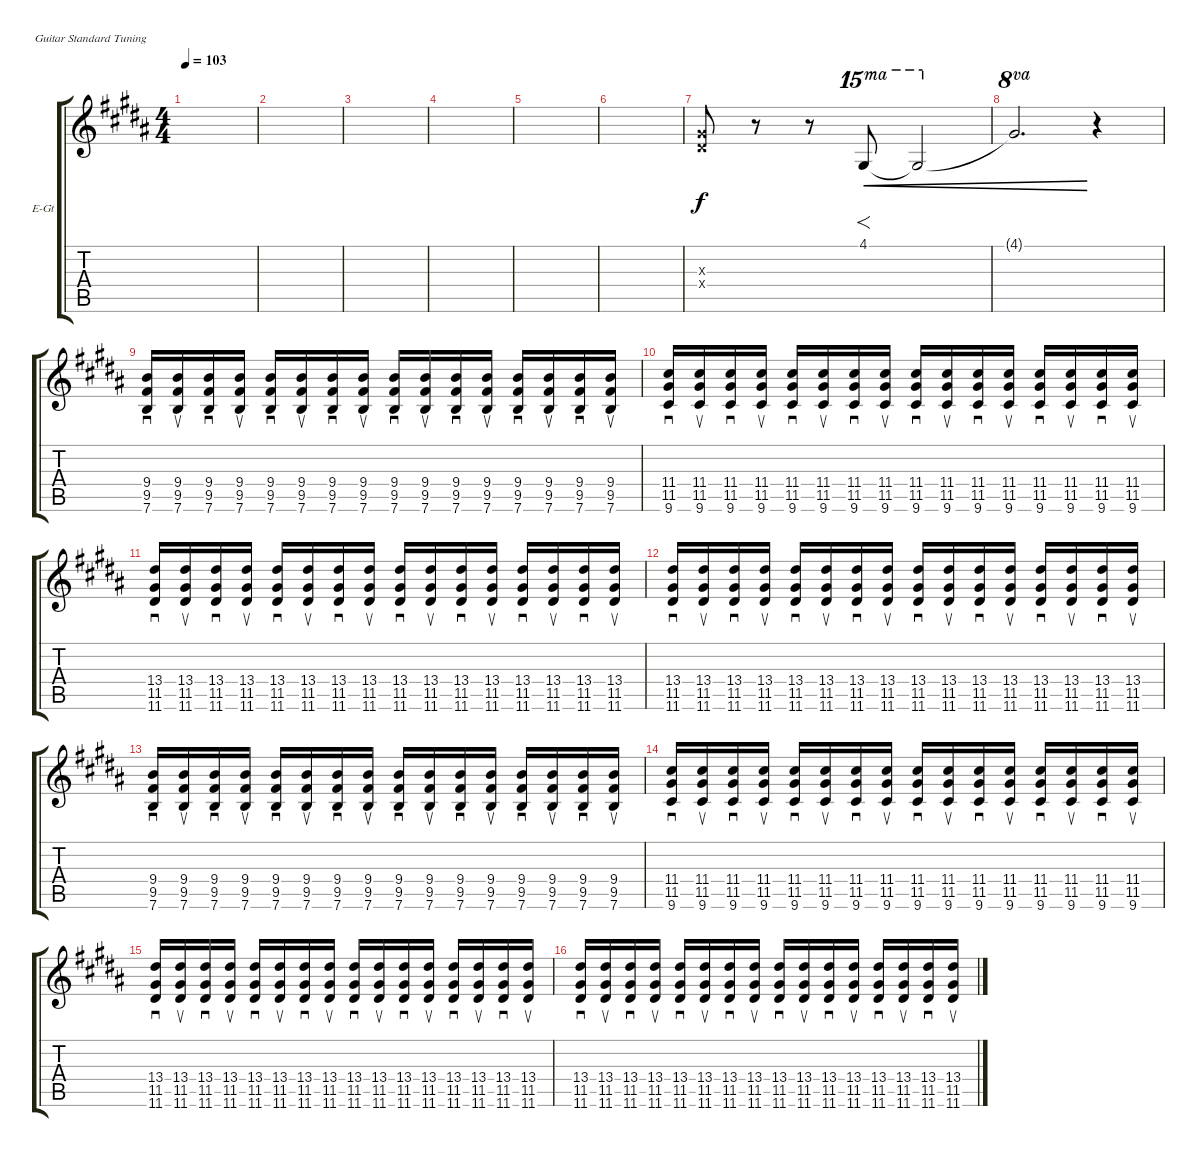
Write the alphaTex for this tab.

\defaultSystemsLayout 4
\bracketExtendMode groupsimilarinstruments
\firstSystemTrackNameOrientation horizontal
\otherSystemsTrackNameOrientation horizontal
\track ("Distortion 1" "E-Gt") {instrument distortionguitar}
\staff {score tabs}
\tuning (E4 B3 G3 D3 A2 E2)
\ts (4 4)
\tempo 103
\clef g2
\scale
0.333333
\ks b
|
\scale
0.333333 |
\scale
0.333333 |
\scale
0.333333 |
\scale
0.333333 |
\scale
0.333333 |
\scale
0.333333 (1.3{x} 1.4{x}).8 r.8 r.8 4.1.8{f ot 15ma cre} 4.1{t}.2{ot 15ma cre} |
\scale
0.333333 4.1{t}.2{d ot 8va cre} r.4 |
\scale
0.333333 (7.6 9.5 9.4).16{sd} (7.6 9.5 9.4).16{su} (7.6 9.5 9.4).16{sd} (7.6 9.5 9.4).16{su} (7.6 9.5 9.4).16{sd} (7.6 9.5 9.4).16{su} (7.6 9.5 9.4).16{sd} (7.6 9.5 9.4).16{su} (7.6 9.5 9.4).16{sd} (7.6 9.5 9.4).16{su} (7.6 9.5 9.4).16{sd} (7.6 9.5 9.4).16{su} (7.6 9.5 9.4).16{sd} (7.6 9.5 9.4).16{su} (7.6 9.5 9.4).16{sd} (7.6 9.5 9.4).16{su} |
\scale
0.333333 (9.6 11.5 11.4).16{sd} (9.6 11.5 11.4).16{su} (9.6 11.5 11.4).16{sd} (9.6 11.5 11.4).16{su} (9.6 11.5 11.4).16{sd} (9.6 11.5 11.4).16{su} (9.6 11.5 11.4).16{sd} (9.6 11.5 11.4).16{su} (9.6 11.5 11.4).16{sd} (9.6 11.5 11.4).16{su} (9.6 11.5 11.4).16{sd} (9.6 11.5 11.4).16{su} (9.6 11.5 11.4).16{sd} (9.6 11.5 11.4).16{su} (9.6 11.5 11.4).16{sd} (9.6 11.5 11.4).16{su} |
\scale
0.333333 (11.6 11.5 13.4).16{sd} (11.6 11.5 13.4).16{su} (11.6 11.5 13.4).16{sd} (11.6 11.5 13.4).16{su} (11.6 11.5 13.4).16{sd} (11.6 11.5 13.4).16{su} (11.6 11.5 13.4).16{sd} (11.6 11.5 13.4).16{su} (11.6 11.5 13.4).16{sd} (11.6 11.5 13.4).16{su} (11.6 11.5 13.4).16{sd} (11.6 11.5 13.4).16{su} (11.6 11.5 13.4).16{sd} (11.6 11.5 13.4).16{su} (11.6 11.5 13.4).16{sd} (11.6 11.5 13.4).16{su} |
\scale
0.333333 (11.6 11.5 13.4).16{sd} (11.6 11.5 13.4).16{su} (11.6 11.5 13.4).16{sd} (11.6 11.5 13.4).16{su} (11.6 11.5 13.4).16{sd} (11.6 11.5 13.4).16{su} (11.6 11.5 13.4).16{sd} (11.6 11.5 13.4).16{su} (11.6 11.5 13.4).16{sd} (11.6 11.5 13.4).16{su} (11.6 11.5 13.4).16{sd} (11.6 11.5 13.4).16{su} (11.6 11.5 13.4).16{sd} (11.6 11.5 13.4).16{su} (11.6 11.5 13.4).16{sd} (11.6 11.5 13.4).16{su} |
\scale
0.333333 (7.6 9.5 9.4).16{sd} (7.6 9.5 9.4).16{su} (7.6 9.5 9.4).16{sd} (7.6 9.5 9.4).16{su} (7.6 9.5 9.4).16{sd} (7.6 9.5 9.4).16{su} (7.6 9.5 9.4).16{sd} (7.6 9.5 9.4).16{su} (7.6 9.5 9.4).16{sd} (7.6 9.5 9.4).16{su} (7.6 9.5 9.4).16{sd} (7.6 9.5 9.4).16{su} (7.6 9.5 9.4).16{sd} (7.6 9.5 9.4).16{su} (7.6 9.5 9.4).16{sd} (7.6 9.5 9.4).16{su} |
\scale
0.333333 (9.6 11.5 11.4).16{sd} (9.6 11.5 11.4).16{su} (9.6 11.5 11.4).16{sd} (9.6 11.5 11.4).16{su} (9.6 11.5 11.4).16{sd} (9.6 11.5 11.4).16{su} (9.6 11.5 11.4).16{sd} (9.6 11.5 11.4).16{su} (9.6 11.5 11.4).16{sd} (9.6 11.5 11.4).16{su} (9.6 11.5 11.4).16{sd} (9.6 11.5 11.4).16{su} (9.6 11.5 11.4).16{sd} (9.6 11.5 11.4).16{su} (9.6 11.5 11.4).16{sd} (9.6 11.5 11.4).16{su} |
\scale
0.333333 (11.6 11.5 13.4).16{sd} (11.6 11.5 13.4).16{su} (11.6 11.5 13.4).16{sd} (11.6 11.5 13.4).16{su} (11.6 11.5 13.4).16{sd} (11.6 11.5 13.4).16{su} (11.6 11.5 13.4).16{sd} (11.6 11.5 13.4).16{su} (11.6 11.5 13.4).16{sd} (11.6 11.5 13.4).16{su} (11.6 11.5 13.4).16{sd} (11.6 11.5 13.4).16{su} (11.6 11.5 13.4).16{sd} (11.6 11.5 13.4).16{su} (11.6 11.5 13.4).16{sd} (11.6 11.5 13.4).16{su} |
\scale
0.333333 (11.6 11.5 13.4).16{sd} (11.6 11.5 13.4).16{su} (11.6 11.5 13.4).16{sd} (11.6 11.5 13.4).16{su} (11.6 11.5 13.4).16{sd} (11.6 11.5 13.4).16{su} (11.6 11.5 13.4).16{sd} (11.6 11.5 13.4).16{su} (11.6 11.5 13.4).16{sd} (11.6 11.5 13.4).16{su} (11.6 11.5 13.4).16{sd} (11.6 11.5 13.4).16{su} (11.6 11.5 13.4).16{sd} (11.6 11.5 13.4).16{su} (11.6 11.5 13.4).16{sd} (11.6 11.5 13.4).16{su}
